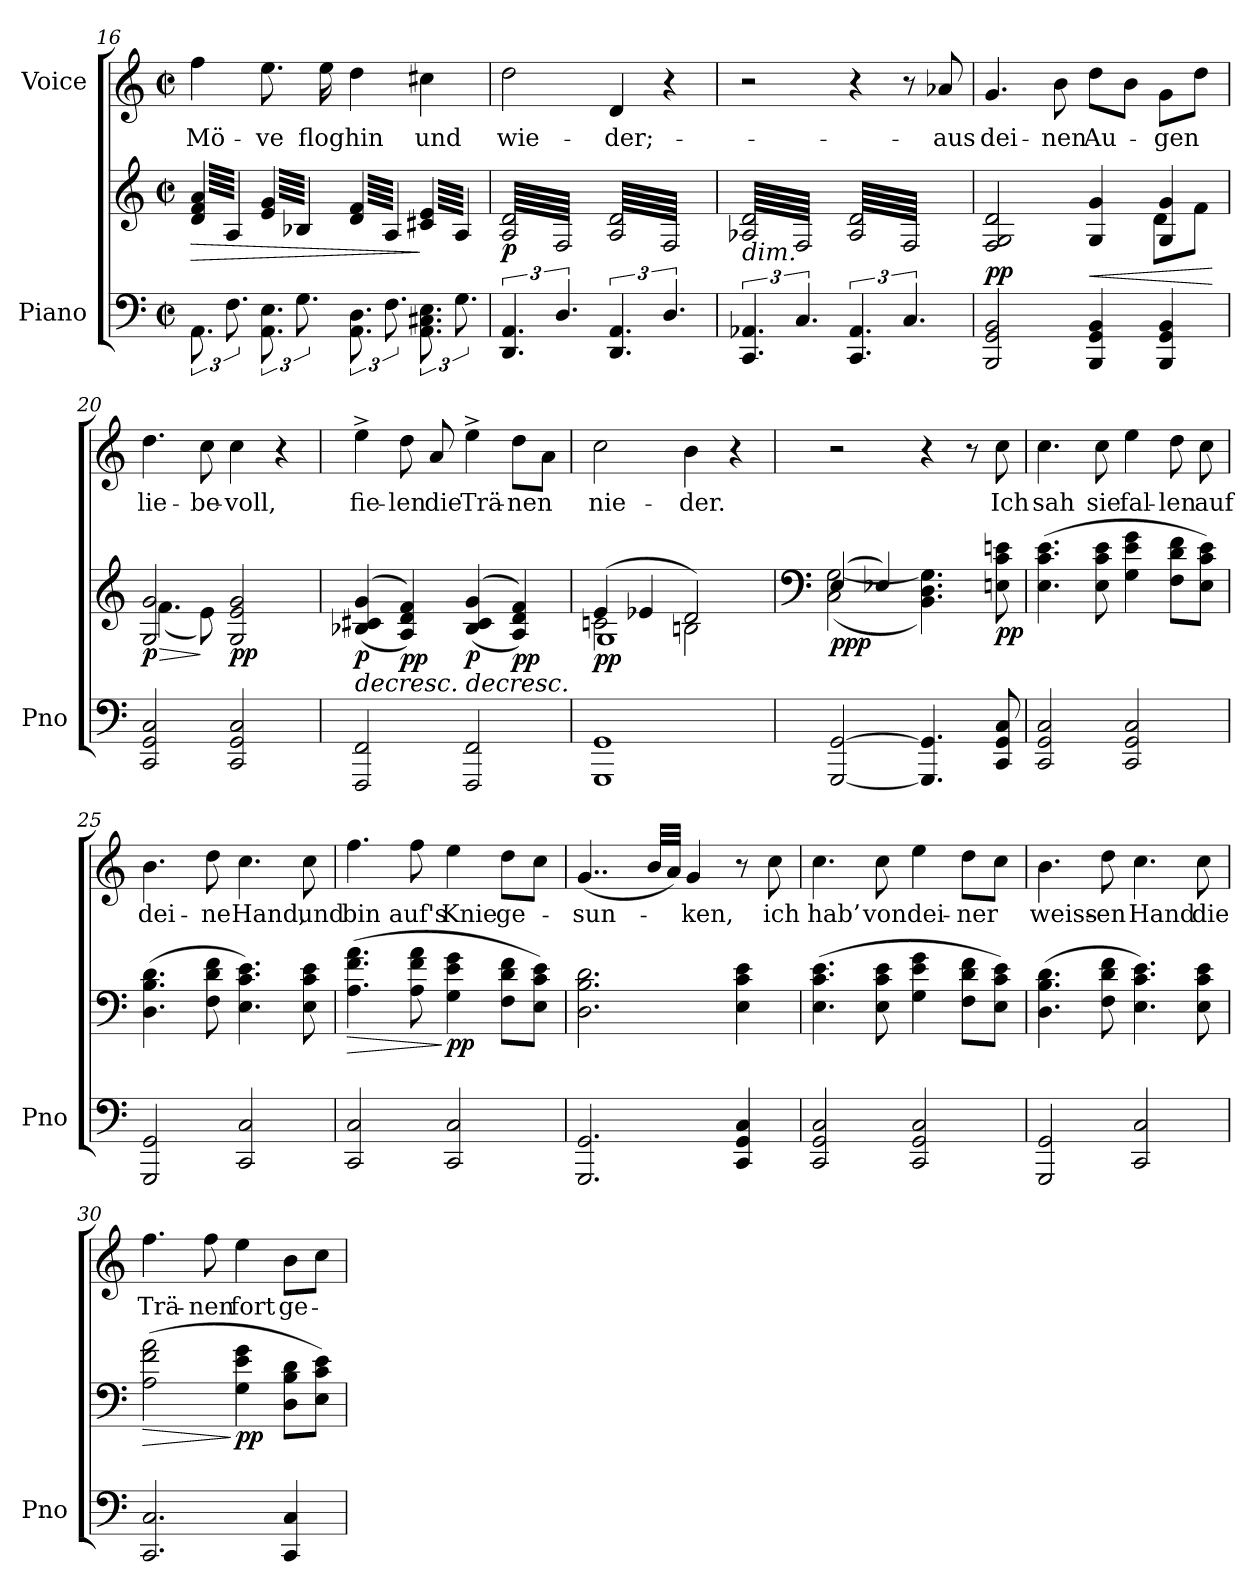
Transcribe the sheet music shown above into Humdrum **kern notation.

**kern	**kern	**dynam	**kern	**text
*part2	*part2	*part2	*part1	*part1
*staff3	*staff2	*staff2/3	*staff1	*staff1
*I"Piano	*	*	*I"Voice	*
*I'Pno	*	*	*	*
*clefF4	*clefG2	*	*clefG2	*
*k[]	*k[]	*	*k[]	*
*M2/2	*M2/2	*	*M2/2	*
*met(c|)	*met(c|)	*	*met(c|)	*
=16	=16	=16	=16	=16
!	!	!LO:HP:b	!	!LO:LY:b
*	*tremolo	*	*	*
12.AA\	64d/ 64f/ 64a/LLLL	>	4ff\	Mö-
.	64A/	.	.	.
.	64d/ 64f/ 64a/	.	.	.
.	64A/	.	.	.
.	64d/ 64f/ 64a/	.	.	.
.	64A/	.	.	.
.	64d/ 64f/ 64a/	.	.	.
.	64A/	.	.	.
12.F\	64d/ 64f/ 64a/	.	.	.
.	64A/	.	.	.
.	64d/ 64f/ 64a/	.	.	.
.	64A/	.	.	.
.	64d/ 64f/ 64a/	.	.	.
.	64A/	.	.	.
.	64d/ 64f/ 64a/	.	.	.
.	64A/JJJJ	.	.	.
!	!	!	!	!LO:LY:b
12.AA\ 12.E\	64e/ 64g/LLLL	.	8.ee\	-ve
.	64B-X/	.	.	.
.	64e/ 64g/	.	.	.
.	64B-X/	.	.	.
.	64e/ 64g/	.	.	.
.	64B-X/	.	.	.
.	64e/ 64g/	.	.	.
.	64B-X/	.	.	.
12.G\	64e/ 64g/	.	.	.
.	64B-X/	.	.	.
.	64e/ 64g/	.	.	.
.	64B-X/	.	.	.
!	!	!	!	!LO:LY:b
.	64e/ 64g/	.	16ee\	flog
.	64B-X/	.	.	.
.	64e/ 64g/	.	.	.
.	64B-X/JJJJ	.	.	.
!	!	!	!	!LO:LY:b
12.AA\ 12.D\	64d/ 64f/LLLL	.	4dd\	hin
.	64A/	.	.	.
.	64d/ 64f/	.	.	.
.	64A/	.	.	.
.	64d/ 64f/	.	.	.
.	64A/	.	.	.
.	64d/ 64f/	.	.	.
.	64A/	.	.	.
12.F\	64d/ 64f/	.	.	.
.	64A/	.	.	.
.	64d/ 64f/	.	.	.
.	64A/	.	.	.
.	64d/ 64f/	.	.	.
.	64A/	.	.	.
.	64d/ 64f/	.	.	.
.	64A/JJJJ	.	.	.
!	!	!	!	!LO:LY:b
12.AA\ 12.C#X\ 12.E\	64c#X/ 64e/LLLL	]	4cc#X\	und
.	64A/	.	.	.
.	64c#X/ 64e/	.	.	.
.	64A/	.	.	.
.	64c#X/ 64e/	.	.	.
.	64A/	.	.	.
.	64c#X/ 64e/	.	.	.
.	64A/	.	.	.
12.G\	64c#X/ 64e/	.	.	.
.	64A/	.	.	.
.	64c#X/ 64e/	.	.	.
.	64A/	.	.	.
.	64c#X/ 64e/	.	.	.
.	64A/	.	.	.
.	64c#X/ 64e/	.	.	.
.	64A/JJJJ	.	.	.
=17	=17	=17	=17	=17
!	!	!LO:DY:b	!	!LO:LY:b
6.DD/ 6.AA/	64A/ 64d/LLLL	p	2dd\	wie-
.	64F/	.	.	.
.	64A/ 64d/	.	.	.
.	64F/	.	.	.
.	64A/ 64d/	.	.	.
.	64F/	.	.	.
.	64A/ 64d/	.	.	.
.	64F/	.	.	.
.	64A/ 64d/	.	.	.
.	64F/	.	.	.
.	64A/ 64d/	.	.	.
.	64F/	.	.	.
.	64A/ 64d/	.	.	.
.	64F/	.	.	.
.	64A/ 64d/	.	.	.
.	64F/	.	.	.
6.D/	64A/ 64d/	.	.	.
.	64F/	.	.	.
.	64A/ 64d/	.	.	.
.	64F/	.	.	.
.	64A/ 64d/	.	.	.
.	64F/	.	.	.
.	64A/ 64d/	.	.	.
.	64F/	.	.	.
.	64A/ 64d/	.	.	.
.	64F/	.	.	.
.	64A/ 64d/	.	.	.
.	64F/	.	.	.
.	64A/ 64d/	.	.	.
.	64F/	.	.	.
.	64A/ 64d/	.	.	.
.	64F/JJJJ	.	.	.
!	!	!	!	!LO:LY:b
6.DD/ 6.AA/	64A/ 64d/LLLL	.	4d/	-der;-
.	64F/	.	.	.
.	64A/ 64d/	.	.	.
.	64F/	.	.	.
.	64A/ 64d/	.	.	.
.	64F/	.	.	.
.	64A/ 64d/	.	.	.
.	64F/	.	.	.
.	64A/ 64d/	.	.	.
.	64F/	.	.	.
.	64A/ 64d/	.	.	.
.	64F/	.	.	.
.	64A/ 64d/	.	.	.
.	64F/	.	.	.
.	64A/ 64d/	.	.	.
.	64F/	.	.	.
6.D/	64A/ 64d/	.	4r	.
.	64F/	.	.	.
.	64A/ 64d/	.	.	.
.	64F/	.	.	.
.	64A/ 64d/	.	.	.
.	64F/	.	.	.
.	64A/ 64d/	.	.	.
.	64F/	.	.	.
.	64A/ 64d/	.	.	.
.	64F/	.	.	.
.	64A/ 64d/	.	.	.
.	64F/	.	.	.
.	64A/ 64d/	.	.	.
.	64F/	.	.	.
.	64A/ 64d/	.	.	.
.	64F/JJJJ	.	.	.
=18	=18	=18	=18	=18
!	!LO:TX:b:i:t=dim.	!	!	!
6.CC/ 6.AA-X/	64A-X/ 64d/LLLL	.	2r	.
.	64F/	.	.	.
.	64A-X/ 64d/	.	.	.
.	64F/	.	.	.
.	64A-X/ 64d/	.	.	.
.	64F/	.	.	.
.	64A-X/ 64d/	.	.	.
.	64F/	.	.	.
.	64A-X/ 64d/	.	.	.
.	64F/	.	.	.
.	64A-X/ 64d/	.	.	.
.	64F/	.	.	.
.	64A-X/ 64d/	.	.	.
.	64F/	.	.	.
.	64A-X/ 64d/	.	.	.
.	64F/	.	.	.
6.C/	64A-X/ 64d/	.	.	.
.	64F/	.	.	.
.	64A-X/ 64d/	.	.	.
.	64F/	.	.	.
.	64A-X/ 64d/	.	.	.
.	64F/	.	.	.
.	64A-X/ 64d/	.	.	.
.	64F/	.	.	.
.	64A-X/ 64d/	.	.	.
.	64F/	.	.	.
.	64A-X/ 64d/	.	.	.
.	64F/	.	.	.
.	64A-X/ 64d/	.	.	.
.	64F/	.	.	.
.	64A-X/ 64d/	.	.	.
.	64F/JJJJ	.	.	.
6.CC/ 6.AA-/	64A-/ 64d/LLLL	.	4r	.
.	64F/	.	.	.
.	64A-/ 64d/	.	.	.
.	64F/	.	.	.
.	64A-/ 64d/	.	.	.
.	64F/	.	.	.
.	64A-/ 64d/	.	.	.
.	64F/	.	.	.
.	64A-/ 64d/	.	.	.
.	64F/	.	.	.
.	64A-/ 64d/	.	.	.
.	64F/	.	.	.
.	64A-/ 64d/	.	.	.
.	64F/	.	.	.
.	64A-/ 64d/	.	.	.
.	64F/	.	.	.
6.C/	64A-/ 64d/	.	8r	.
.	64F/	.	.	.
.	64A-/ 64d/	.	.	.
.	64F/	.	.	.
.	64A-/ 64d/	.	.	.
.	64F/	.	.	.
.	64A-/ 64d/	.	.	.
.	64F/	.	.	.
!	!	!	!	!LO:LY:b
.	64A-/ 64d/	.	8a-X/	-aus
.	64F/	.	.	.
.	64A-/ 64d/	.	.	.
.	64F/	.	.	.
.	64A-/ 64d/	.	.	.
.	64F/	.	.	.
.	64A-/ 64d/	.	.	.
.	64F/JJJJ	.	.	.
*	*Xtremolo	*	*	*
=19	=19	=19	=19	=19
*	*^	*	*	*
!	!	!	!LO:DY:a=2	!	!LO:LY:b
2BBB/ 2GG/ 2BB/	2F/ 2G/ 2d/	2.ryy	pp	4.g/	dei-
.	.	.	.	.	.
.	.	.	.	.	.
.	.	.	.	.	.
.	.	.	.	.	.
.	.	.	.	.	.
.	.	.	.	.	.
.	.	.	.	.	.
.	.	.	.	.	.
.	.	.	.	.	.
.	.	.	.	.	.
.	.	.	.	.	.
.	.	.	.	.	.
.	.	.	.	.	.
.	.	.	.	.	.
.	.	.	.	.	.
!	!	!	!	!	!LO:LY:b
.	.	.	.	8b\	-nen
!	!	!	!LO:HP:b	!	!LO:LY:b
4BBB/ 4GG/ 4BB/	4G/ 4g/	.	<	8dd\L	Au-
.	.	.	.	8b\J	.
!	!	!	!	!	!LO:LY:b
4BBB/ 4GG/ 4BB/	4G/ 4g/	8d\L	.	8g\L	-gen
.	.	8f\J	.	8dd\J	.
*	*v	*v	*	*	*
.	.	[	.	.
!!LO:PB:g=z
=20	=20	=20	=20	=20
!	!	!LO:HP:b	!	!LO:LY:b
*	*^	*	*	*
!	!	!	!LO:DY:n=1:b	!	!
2CC/ 2GG/ 2C/	2G/ 2g/	(<4.f\	> p	4.dd\	lie-
!	!	!	!	!	!LO:LY:b
.	.	8e\)	]	8cc\	-be-
!	!	!	!LO:DY:n=2:b	!	!LO:LY:b
2CC/ 2GG/ 2C/	2G/ 2e/ 2g/	2rgyy	pp	4cc\	-voll,
.	.	.	.	4r	.
*	*v	*v	*	*	*
=21	=21	=21	=21	=21
!	!	!LO:HP:b	!	!LO:LY:b
!	!	!LO:DY:n=1:b	!	!
2FFF/ 2FF/	(>(<4B-X/ 4c#X/ 4g/	> p	4ee^\	fie-
!	!	!LO:DY:n=2:b	!	!LO:LY:b
.	4A/ 4d/ 4f/))	pp	8dd\	-len
!	!	!	!	!LO:LY:b
.	.	.	8a/	die
!	!	!LO:HP:n=1:b	!	!LO:LY:b
!	!	!LO:DY:n=3:b	!	!
2FFF/ 2FF/	(<(>4B-/ 4c#/ 4g/	] > p	4ee^\	Trä-
!	!	!LO:DY:n=4:b	!	!LO:LY:b
.	4A/ 4d/ 4f/))	pp	8dd\L	-nen
.	.	.	8a\J	.
.	.	]	.	.
=22	=22	=22	=22	=22
*	*^	*	*	*
*	*	*^	*	*	*
!	!	!	!	!LO:DY:b	!	!LO:LY:b
1GGG 1GG	(>4e/	2cn\	1G	pp	2cc\	nie-
.	4e-X/	.	.	.	.	.
!	!	!	!	!	!	!LO:LY:b
.	2d/)	2Bn\	.	.	4b\	-der.
.	.	.	.	.	4r	.
*	*v	*v	*v	*	*	*
=23	=23	=23	=23	=23
*	*clefF4	*	*	*
*	*^	*	*	*
!	!	!	!LO:DY:b	!	!
[2GGG/ [2GG/	(<4E/	(<2C\ [2G\	ppp	2r	.
.	4E-X/)	.	.	.	.
4.GGG/] 4.GG/]	2rFyy	4.BB\ 4.D\ 4.G\])	.	4r	.
.	.	.	.	8r	.
!	!	!	!LO:DY:b	!	!LO:LY:b
8CC/ 8GG/ 8C/	.	8En\ 8c\ 8en\	pp	8cc\	Ich
=24	=24	=24	=24	=24	=24
!	!	!	!	!	!LO:LY:b
*	*v	*v	*	*	*
2CC/ 2GG/ 2C/	(>4.E\ 4.c\ 4.e\	.	4.cc\	sah
!	!	!	!	!LO:LY:b
.	8E\ 8c\ 8e\	.	8cc\	sie
!	!	!	!	!LO:LY:b
2CC/ 2GG/ 2C/	4G\ 4e\ 4g\	.	4ee\	fal-
!	!	!	!	!LO:LY:b
.	8F\ 8d\ 8f\L	.	8dd\	-len
!	!	!	!	!LO:LY:b
.	8E\ 8c\ 8e\J)	.	8cc\	auf
=25	=25	=25	=25	=25
!	!	!	!	!LO:LY:b
2GGG/ 2GG/	(>4.D\ 4.B\ 4.d\	.	4.b\	dei-
!	!	!	!	!LO:LY:b
.	8F\ 8d\ 8f\	.	8dd\	-ne
!	!	!	!	!LO:LY:b
2CC/ 2C/	4.E\ 4.c\ 4.e\)	.	4.cc\	Hand,
!	!	!	!	!LO:LY:b
.	8E\ 8c\ 8e\	.	8cc\	und
!!LO:LB:g=z
=26	=26	=26	=26	=26
!	!	!LO:HP:b	!	!LO:LY:b
2CC/ 2C/	(>4.A\ 4.f\ 4.a\	>	4.ff\	bin
!	!	!	!	!LO:LY:b
.	8A\ 8f\ 8a\	.	8ff\	auf's
!	!	!LO:DY:n=1:b	!	!LO:LY:b
2CC/ 2C/	4G\ 4e\ 4g\	] pp	4ee\	Knie
!	!	!	!	!LO:LY:b
.	8F\ 8d\ 8f\L	.	8dd\L	ge-
.	8E\ 8c\ 8e\J)	.	8cc\J	.
=27	=27	=27	=27	=27
!	!	!	!	!LO:LY:b
2.GGG/ 2.GG/	2.D\ 2.B\ 2.d\	.	(<4..g/	-sun-
.	.	.	32b/LLL	.
.	.	.	32a/JJJ)	.
!	!	!	!	!LO:LY:b
.	.	.	4g/	-ken,
4CC/ 4GG/ 4C/	4E\ 4c\ 4e\	.	8r	.
!	!	!	!	!LO:LY:b
.	.	.	8cc\	ich
=28	=28	=28	=28	=28
!	!	!	!	!LO:LY:b
2CC/ 2GG/ 2C/	(>4.E\ 4.c\ 4.e\	.	4.cc\	hab’
!	!	!	!	!LO:LY:b
.	8E\ 8c\ 8e\	.	8cc\	von
!	!	!	!	!LO:LY:b
2CC/ 2GG/ 2C/	4G\ 4e\ 4g\	.	4ee\	dei-
!	!	!	!	!LO:LY:b
.	8F\ 8d\ 8f\L	.	8dd\L	-ner
.	8E\ 8c\ 8e\J)	.	8cc\J	.
=29	=29	=29	=29	=29
!	!	!	!	!LO:LY:b
2GGG/ 2GG/	(>4.D\ 4.B\ 4.d\	.	4.b\	weiss-
!	!	!	!	!LO:LY:b
.	8F\ 8d\ 8f\	.	8dd\	-en
!	!	!	!	!LO:LY:b
2CC/ 2C/	4.E\ 4.c\ 4.e\)	.	4.cc\	Hand
!	!	!	!	!LO:LY:b
.	8E\ 8c\ 8e\	.	8cc\	die
=30	=30	=30	=30	=30
!	!	!LO:HP:b	!	!LO:LY:b
2.CC/ 2.C/	(>2A\ 2f\ 2a\	>	4.ff\	Trä-
!	!	!	!	!LO:LY:b
.	.	.	8ff\	-nen
!	!	!LO:DY:n=1:b	!	!LO:LY:b
.	4G\ 4e\ 4g\	] pp	4ee\	fort
!	!	!	!	!LO:LY:b
4CC/ 4C/	8D\ 8B\ 8d\L	.	8b\L	ge-
.	8E\ 8c\ 8e\J)	.	8cc\J	.
=	=	=	=	=
*-	*-	*-	*-	*-
